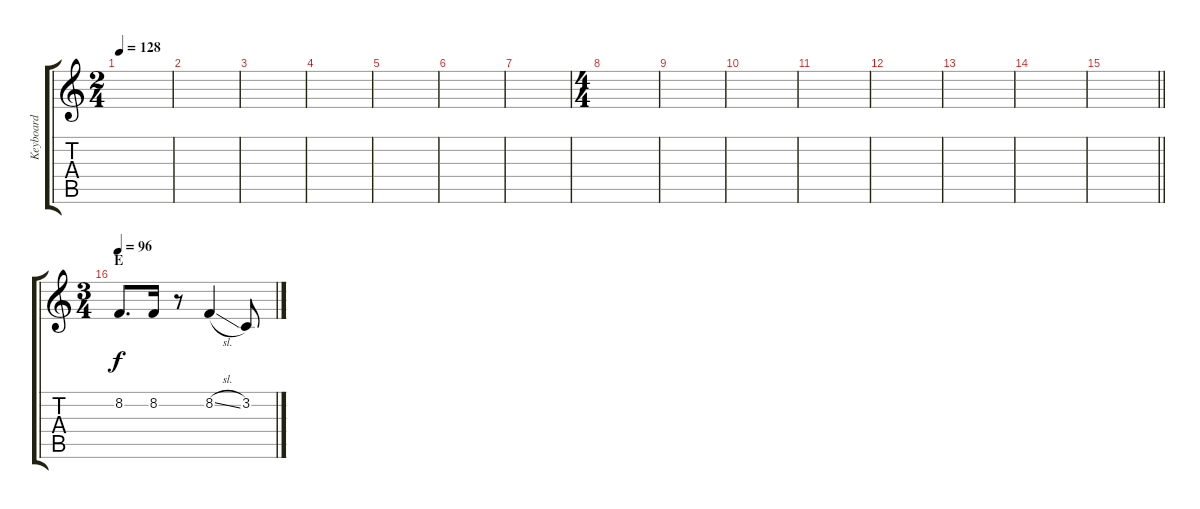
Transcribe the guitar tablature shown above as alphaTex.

\track ("Keyboard" "Keyboard") {instrument lead2sawtooth}
\staff {score tabs}
\tuning (D4 A3 F3 C3 G2 C2) {hide}
\ts (2 4)
\tempo 128
\clef g2
\ks c
|
|
|
|
|
|
|
\ts (4 4)
|
|
|
|
|
|
|
\barLineRight lightlight
|
\ts (3 4)
\section ("" "E")
\tempo 96
8.2.8{d instrument lead2sawtooth} 8.2.16 r.8 8.2{sl}.4 3.2.8
